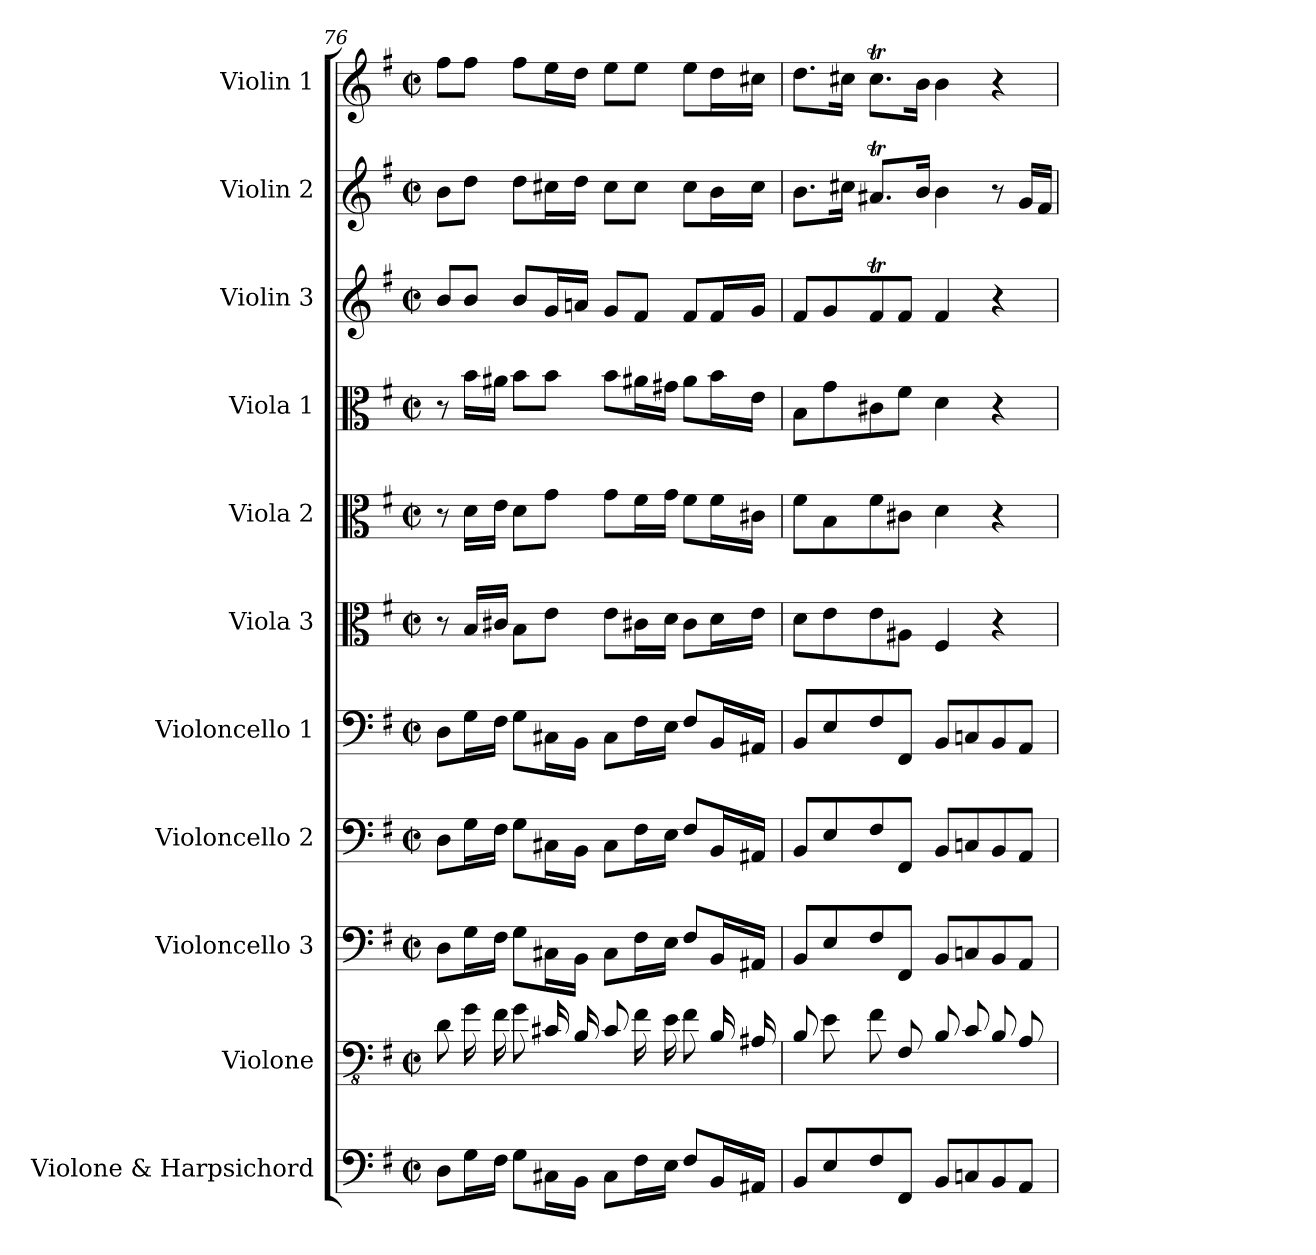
**kern	**kern	**kern	**kern	**kern	**kern	**kern	**kern	**kern	**kern	**kern
*part11	*part10	*part9	*part8	*part7	*part6	*part5	*part4	*part3	*part2	*part1
*staff11	*staff10	*staff9	*staff8	*staff7	*staff6	*staff5	*staff4	*staff3	*staff2	*staff1
*I"Violone &amp; Harpsichord	*I"Violone	*I"Violoncello 3	*I"Violoncello 2	*I"Violoncello 1	*I"Viola 3	*I"Viola 2	*I"Viola 1	*I"Violin 3	*I"Violin 2	*I"Violin 1
*I'Vne. &amp; Hch.	*I'Vne.	*I'Vc. 3	*I'Vc. 2	*I'Vc. 1	*I'Vla. 3	*I'Vla. 2	*I'Vla. 1	*I'Vln. 3	*I'Vln. 2	*I'Vln. 1
*clefF4	*clefFv4	*clefF4	*clefF4	*clefF4	*clefC3	*clefC3	*clefC3	*clefG2	*clefG2	*clefG2
*	*ITrd7c12	*	*	*	*	*	*	*	*	*
*k[f#]	*k[f#]	*k[f#]	*k[f#]	*k[f#]	*k[f#]	*k[f#]	*k[f#]	*k[f#]	*k[f#]	*k[f#]
*M4/4	*M4/4	*M4/4	*M4/4	*M4/4	*M4/4	*M4/4	*M4/4	*M4/4	*M4/4	*M4/4
*met(c|)	*met(c|)	*met(c|)	*met(c|)	*met(c|)	*met(c|)	*met(c|)	*met(c|)	*met(c|)	*met(c|)	*met(c|)
=76	=76	=76	=76	=76	=76	=76	=76	=76	=76	=76
8D\L	8DD\	8D\L	8D\L	8D\L	8r	8r	8r	8b/L	8b\L	8ff#\L
16G\L	16GG\	16G\L	16G\L	16G\L	16B/LL	16d\LL	16b\LL	8b/J	8dd\J	8ff#\J
16F#\JJ	16FF#\	16F#\JJ	16F#\JJ	16F#\JJ	16c#X/JJ	16e\JJ	16a#X\JJ	.	.	.
8G\L	8GG\	8G\L	8G\L	8G\L	8B\L	8d\L	8b\L	8b/L	8dd\L	8ff#\L
16C#X\L	16CC#X/	16C#X\L	16C#X\L	16C#X\L	8e\J	8g\J	8b\J	16g/L	16cc#X\L	16ee\L
16BB\JJ	16BBB/	16BB\JJ	16BB\JJ	16BB\JJ	.	.	.	16an/JJ	16dd\JJ	16dd\JJ
8C#\L	8CC#/	8C#\L	8C#\L	8C#\L	8e\L	8g\L	8b\L	8g/L	8cc#\L	8ee\L
16F#\L	16FF#\	16F#\L	16F#\L	16F#\L	16c#X\L	16f#\L	16a#X\L	8f#/J	8cc#\J	8ee\J
16E\JJ	16EE\	16E\JJ	16E\JJ	16E\JJ	16d\JJ	16g\JJ	16g#X\JJ	.	.	.
8F#/L	8FF#\	8F#/L	8F#/L	8F#/L	8c#\L	8f#\L	8a#\L	8f#/L	8cc#\L	8ee\L
16BB/L	16BBB/	16BB/L	16BB/L	16BB/L	16d\L	16f#\L	16b\L	16f#/L	16b\L	16dd\L
16AA#X/JJ	16AAA#X/	16AA#X/JJ	16AA#X/JJ	16AA#X/JJ	16e\JJ	16c#X\JJ	16e\JJ	16g/JJ	16cc#\JJ	16cc#X\JJ
=77	=77	=77	=77	=77	=77	=77	=77	=77	=77	=77
8BB/L	8BBB/	8BB/L	8BB/L	8BB/L	8d\L	8f#\L	8B\L	8f#/L	8.b\L	8.dd\L
8E/	8EE\	8E/	8E/	8E/	8e\	8B\	8g\	8g/	.	.
.	.	.	.	.	.	.	.	.	16cc#X\Jk	16cc#X\Jk
8F#/	8FF#\	8F#/	8F#/	8F#/	8e\	8f#\	8c#X\	8f#t/	8.a#Xt/L	8.cc#t\L
8FF#/J	8FFF#/	8FF#/J	8FF#/J	8FF#/J	8A#X\J	8c#X\J	8f#\J	8f#/J	.	.
.	.	.	.	.	.	.	.	.	16b/Jk	16b\Jk
8BB/L	8BBB/	8BB/L	8BB/L	8BB/L	4F#/	4d\	4d\	4f#/	4b\	4b\
8Cn/	8CC/	8Cn/	8Cn/	8Cn/	.	.	.	.	.	.
8BB/	8BBB/	8BB/	8BB/	8BB/	4r	4r	4r	4r	8r	4r
8AA/J	8AAA/	8AA/J	8AA/J	8AA/J	.	.	.	.	16g/LL	.
.	.	.	.	.	.	.	.	.	16f#/JJ	.
=	=	=	=	=	=	=	=	=	=	=
*-	*-	*-	*-	*-	*-	*-	*-	*-	*-	*-
